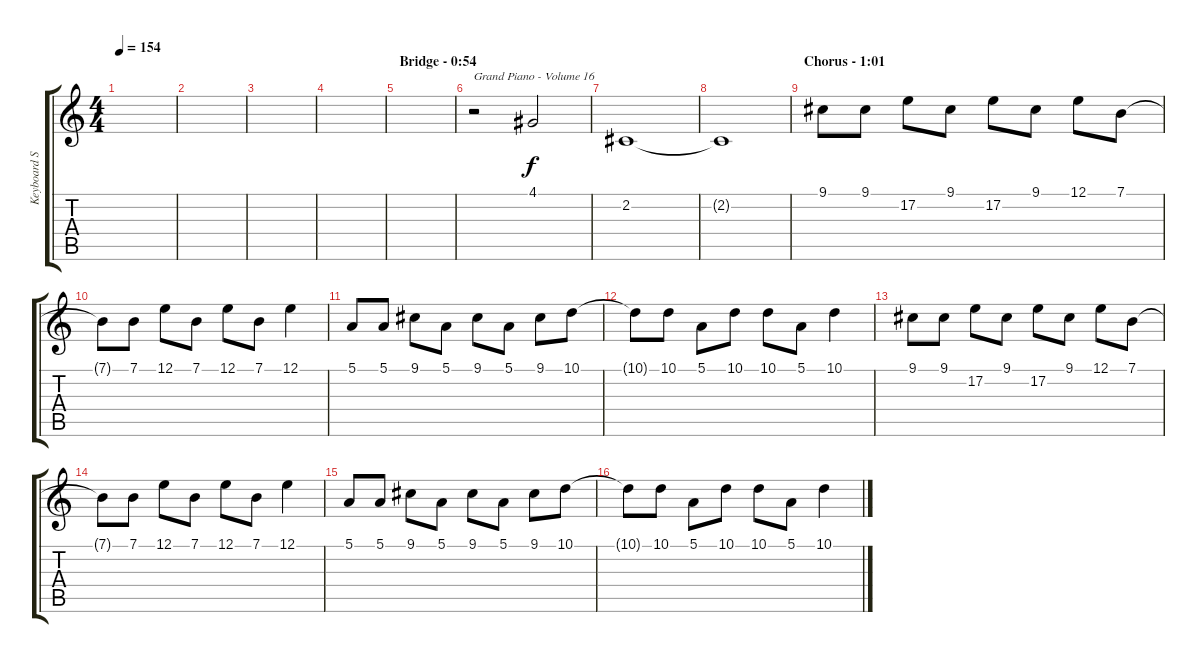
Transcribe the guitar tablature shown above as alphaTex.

\track ("Keyboard Str" "Keyboard S") {instrument synthstrings1}
\staff {score tabs}
\tuning (E4 B3 G3 D3 A2 E2) {hide}
\ts (4 4)
\tempo 154
\clef g2
\ks c
|
|
|
|
\section ("" "Bridge - 0:54")
|
r.2{txt "Grand Piano - Volume 16" volume 16 instrument acousticgrandpiano} 4.1.2 |
2.2.1 |
2.2{t}.1 |
\section ("" "Chorus - 1:01")
9.1.8 9.1.8 17.2.8 9.1.8 17.2.8 9.1.8 12.1.8 7.1.8 |
7.1{t}.8 7.1.8 12.1.8 7.1.8 12.1.8 7.1.8 12.1.4 |
5.1.8 5.1.8 9.1.8 5.1.8 9.1.8 5.1.8 9.1.8 10.1.8 |
10.1{t}.8 10.1.8 5.1.8 10.1.8 10.1.8 5.1.8 10.1.4 |
9.1.8 9.1.8 17.2.8 9.1.8 17.2.8 9.1.8 12.1.8 7.1.8 |
7.1{t}.8 7.1.8 12.1.8 7.1.8 12.1.8 7.1.8 12.1.4 |
5.1.8 5.1.8 9.1.8 5.1.8 9.1.8 5.1.8 9.1.8 10.1.8 |
10.1{t}.8 10.1.8 5.1.8 10.1.8 10.1.8 5.1.8 10.1.4
